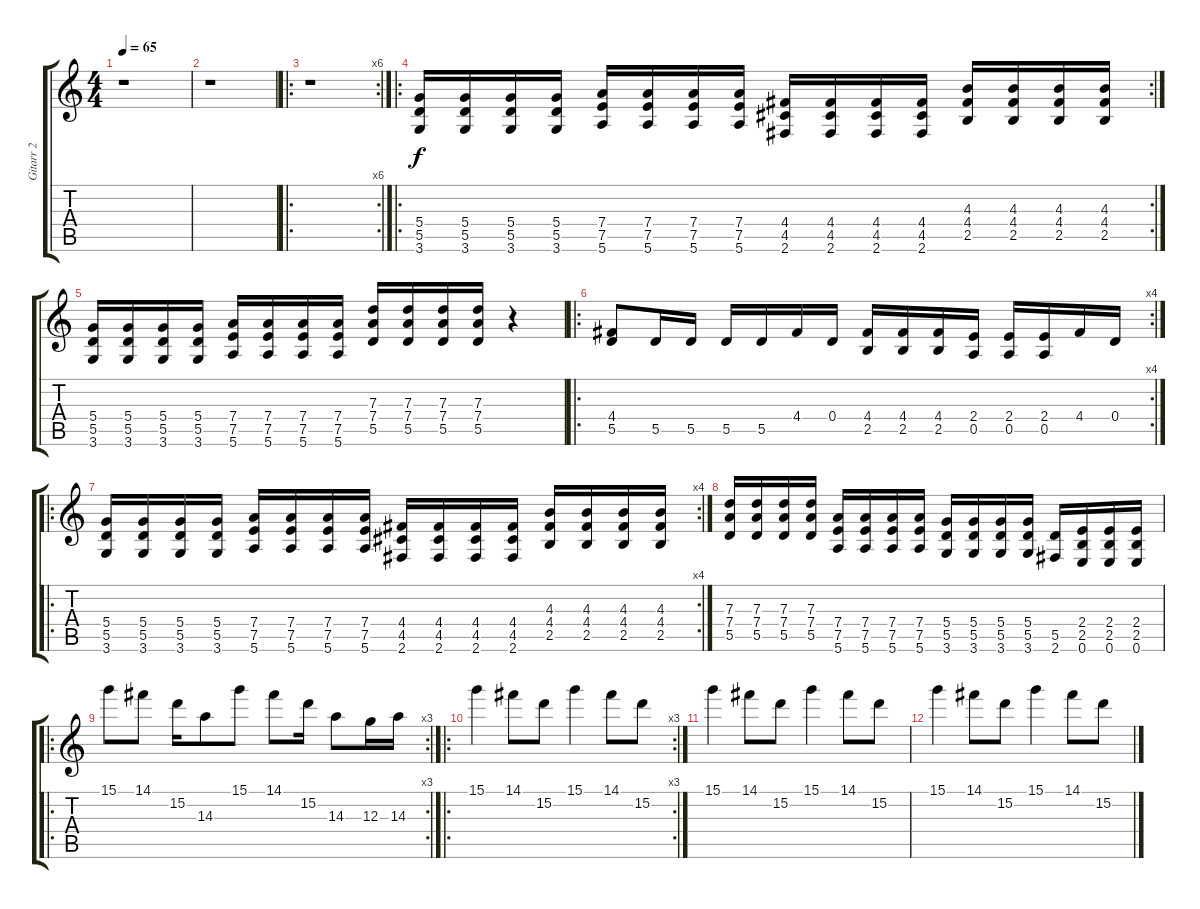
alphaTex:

\track ("Gitarr 2" "Gitarr 2") {instrument distortionguitar}
\staff {score tabs}
\tuning (E4 B3 G3 D3 A2 E2) {hide}
\ts (4 4)
\tempo 65
\clef g2
\ks c
r.1{dy f instrument distortionguitar} |
r.1 |
\ro
\rc 6
r.1 |
\ro
\rc 2
(5.4 5.5 3.6).16 (5.4 5.5 3.6).16 (5.4 5.5 3.6).16 (5.4 5.5 3.6).16 (7.4 7.5 5.6).16 (7.4 7.5 5.6).16 (7.4 7.5 5.6).16 (7.4 7.5 5.6).16 (4.4 4.5 2.6).16 (4.4 4.5 2.6).16 (4.4 4.5 2.6).16 (4.4 4.5 2.6).16 (4.3 4.4 2.5).16 (4.3 4.4 2.5).16 (4.3 4.4 2.5).16 (4.3 4.4 2.5).16 |
(5.4 5.5 3.6).16 (5.4 5.5 3.6).16 (5.4 5.5 3.6).16 (5.4 5.5 3.6).16 (7.4 7.5 5.6).16 (7.4 7.5 5.6).16 (7.4 7.5 5.6).16 (7.4 7.5 5.6).16 (7.3 7.4 5.5).16 (7.3 7.4 5.5).16 (7.3 7.4 5.5).16 (7.3 7.4 5.5).16 r.4 |
\ro
\rc 4
(4.4 5.5).8 5.5.16{instrument electricguitarmuted} 5.5.16 5.5.16 5.5.16 4.4.16{instrument distortionguitar} 0.4.16 (4.4 2.5).16{instrument electricguitarmuted} (4.4 2.5).16 (4.4 2.5).16 (2.4 0.5).16 (2.4 0.5).16 (2.4 0.5).16 4.4.16{instrument distortionguitar} 0.4.16 |
\ro
\rc 4
(5.4 5.5 3.6).16 (5.4 5.5 3.6).16 (5.4 5.5 3.6).16 (5.4 5.5 3.6).16 (7.4 7.5 5.6).16 (7.4 7.5 5.6).16 (7.4 7.5 5.6).16 (7.4 7.5 5.6).16 (4.4 4.5 2.6).16 (4.4 4.5 2.6).16 (4.4 4.5 2.6).16 (4.4 4.5 2.6).16 (4.3 4.4 2.5).16 (4.3 4.4 2.5).16 (4.3 4.4 2.5).16 (4.3 4.4 2.5).16 |
(7.3 7.4 5.5).16 (7.3 7.4 5.5).16 (7.3 7.4 5.5).16 (7.3 7.4 5.5).16 (7.4 7.5 5.6).16 (7.4 7.5 5.6).16 (7.4 7.5 5.6).16 (7.4 7.5 5.6).16 (5.4 5.5 3.6).16 (5.4 5.5 3.6).16 (5.4 5.5 3.6).16 (5.4 5.5 3.6).16 (5.5 2.6).16 (2.4 2.5 0.6).16 (2.4 2.5 0.6).16 (2.4 2.5 0.6).16 |
\ro
\rc 3
15.1.8{volume 16} 14.1.8 15.2.16 14.3.8 15.1.8 14.1.8 15.2.16 14.3.8 12.3.16 14.3.16 |
\ro
\rc 3
15.1.4 14.1.8 15.2.8 15.1.4 14.1.8 15.2.8 |
15.1.4{volume 4} 14.1.8 15.2.8 15.1.4 14.1.8 15.2.8 |
15.1.4{volume 2} 14.1.8 15.2.8 15.1.4 14.1.8 15.2.8
